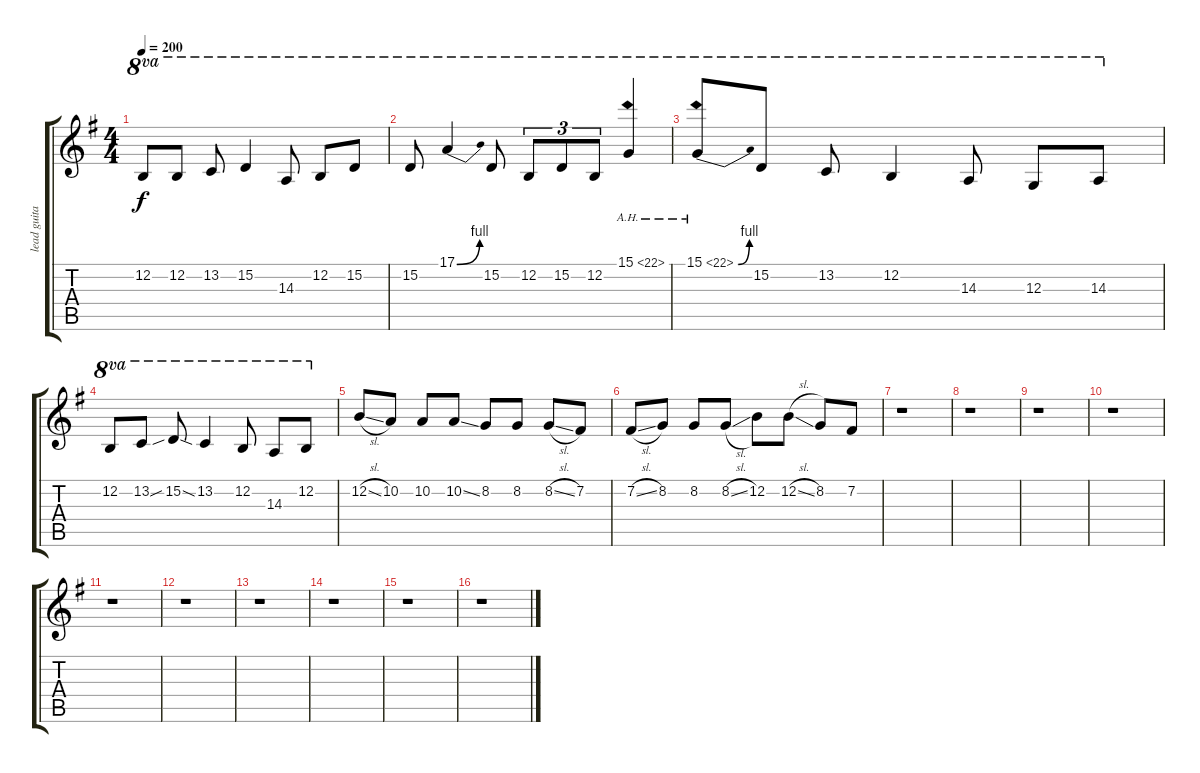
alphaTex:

\track ("lead guitar anti glitch" "lead guita") {instrument lead2sawtooth}
\staff {score tabs}
\tuning (E4 B3 G3 D3 A2 E2) {hide}
\ts (4 4)
\tempo 200
\clef g2
\ks g
12.2.8{ot 8va dy f} 12.2.8{ot 8va} 13.2.8{ot 8va} 15.2.4{ot 8va} 14.3.8{ot 8va} 12.2.8{ot 8va} 15.2.8{ot 8va} |
15.2.8{ot 8va} 17.1{be (bend 0 0 60 4)}.4{ot 8va} 15.2.8{ot 8va} 12.2.8{tu (3 2) ot 8va} 15.2.8{tu (3 2) ot 8va} 12.2.8{tu (3 2) ot 8va} 15.1{ah 7}.4{ot 8va} |
15.1{be (bend 0 0 60 4) ah 7}.8{ot 8va} 15.2.8{ot 8va} 13.2.8{ot 8va} 12.2.4{ot 8va} 14.3.8{ot 8va} 12.3.8{ot 8va} 14.3.8{ot 8va} |
12.2.8{ot 8va} 13.2.8{ot 8va} 15.2{sib sod}.8{ot 8va} 13.2.4{ot 8va} 12.2.8{ot 8va} 14.3.8{ot 8va} 12.2.8{ot 8va} |
12.2{sl}.8 10.2.8 10.2.8 10.2{ss}.8 8.2.8 8.2.8 8.2{sl}.8 7.2.8 |
7.2{sl}.8 8.2.8 8.2.8 8.2{sl}.8 12.2.8 12.2{sl}.8 8.2.8 7.2.8 |
r.1 |
r.1 |
r.1 |
r.1 |
r.1 |
r.1 |
r.1 |
r.1 |
r.1 |
r.1
